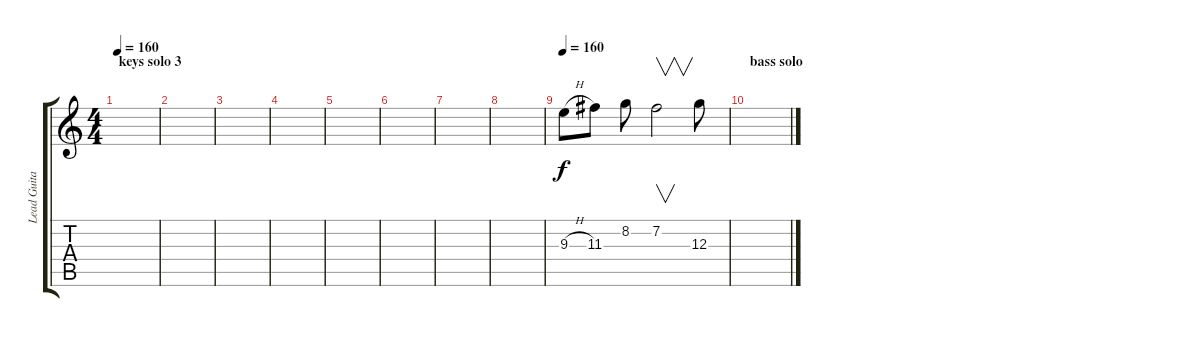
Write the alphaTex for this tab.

\track ("Lead Guitar Harmonies" "Lead Guita") {instrument distortionguitar}
\staff {score tabs}
\tuning (E4 B3 G3 D3 A2 E2) {hide}
\ts (4 4)
\section ("" "keys solo 3")
\tempo 160
\clef g2
\ks c
|
|
|
|
|
|
|
|
\tempo 160
9.3{h}.8 11.3.8 8.2.8 7.2.2{v} 12.3.8 |
\section ("" "bass solo")
